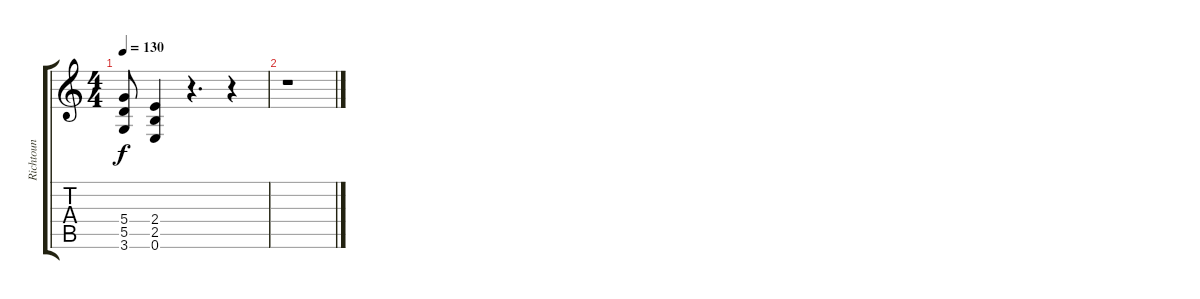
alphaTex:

\track ("Richtoun" "Richtoun") {instrument distortionguitar}
\staff {score tabs}
\tuning (E4 B3 G3 D3 A2 E2) {hide}
\ts (4 4)
\tempo 130
\clef g2
\ks c
(5.4 5.5 3.6).8{dy f} (2.4 2.5 0.6).4 r.4{d} r.4 |
r.1
